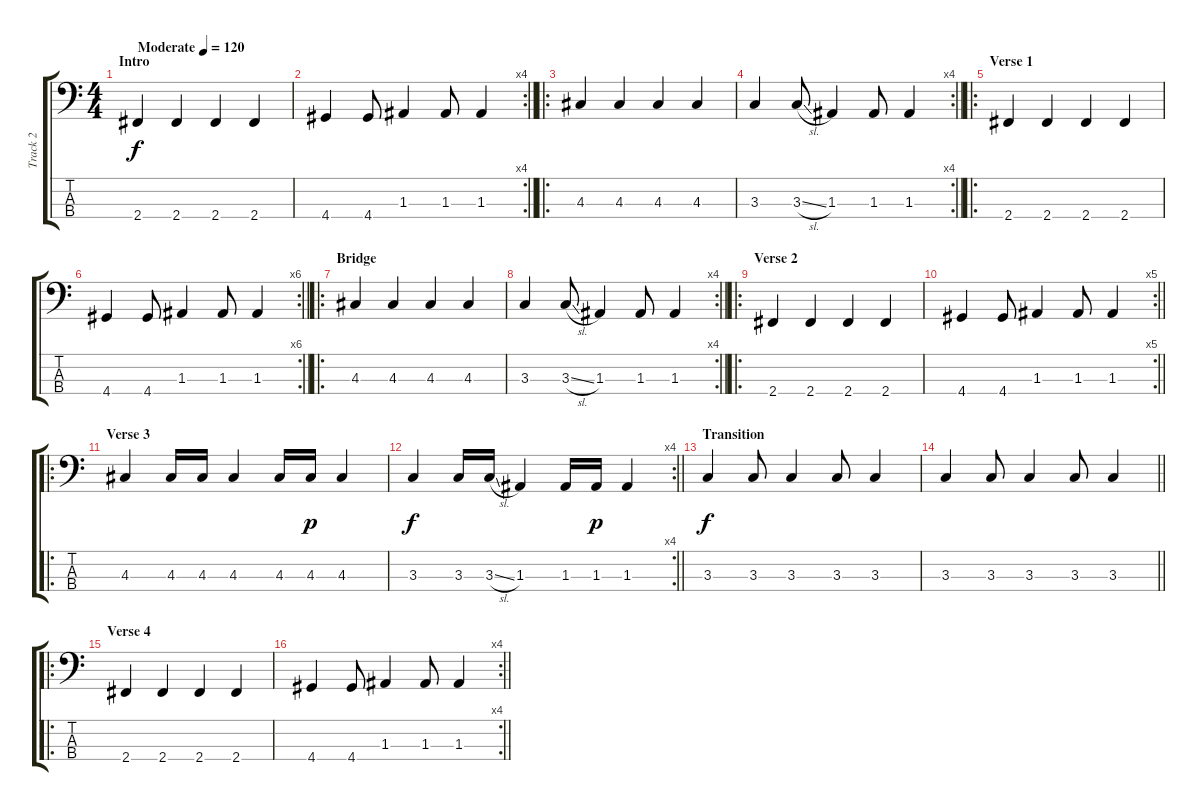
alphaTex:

\track ("Track 2" "Track 2") {instrument electricbassfinger}
\staff {score tabs}
\tuning (G2 D2 A1 E1) {hide}
\ts (4 4)
\section ("" "Intro")
\tempo (120 "Moderate")
\clef f4
\ks c
2.4.4{dy f instrument electricbassfinger} 2.4.4 2.4.4 2.4.4 |
\rc 4
\barLineRight lightlight
4.4.4 4.4.8 1.3.4 1.3.8 1.3.4 |
\ro
4.3.4 4.3.4 4.3.4 4.3.4 |
\rc 4
\barLineRight lightlight
3.3.4 3.3{sl}.8 1.3.4 1.3.8 1.3.4 |
\ro
\section ("" "Verse 1")
2.4.4 2.4.4 2.4.4 2.4.4 |
\rc 6
\barLineRight lightlight
4.4.4 4.4.8 1.3.4 1.3.8 1.3.4 |
\ro
\section ("" "Bridge")
4.3.4 4.3.4 4.3.4 4.3.4 |
\rc 4
\barLineRight lightlight
3.3.4 3.3{sl}.8 1.3.4 1.3.8 1.3.4 |
\ro
\section ("" "Verse 2")
2.4.4 2.4.4 2.4.4 2.4.4 |
\rc 5
\barLineRight lightlight
4.4.4 4.4.8 1.3.4 1.3.8 1.3.4 |
\ro
\section ("" "Verse 3")
4.3.4 4.3.16 4.3.16 4.3.4 4.3.16 4.3.16{dy p} 4.3.4 |
\rc 4
\barLineRight lightlight
3.3.4{dy f} 3.3.16 3.3{sl}.16 1.3.4 1.3.16 1.3.16{dy p} 1.3.4 |
\section ("" "Transition")
3.3.4{dy f} 3.3.8 3.3.4 3.3.8 3.3.4 |
\barLineRight lightlight
3.3.4 3.3.8 3.3.4 3.3.8 3.3.4 |
\ro
\section ("" "Verse 4")
2.4.4 2.4.4 2.4.4 2.4.4 |
\rc 4
\barLineRight lightlight
4.4.4 4.4.8 1.3.4 1.3.8 1.3.4
